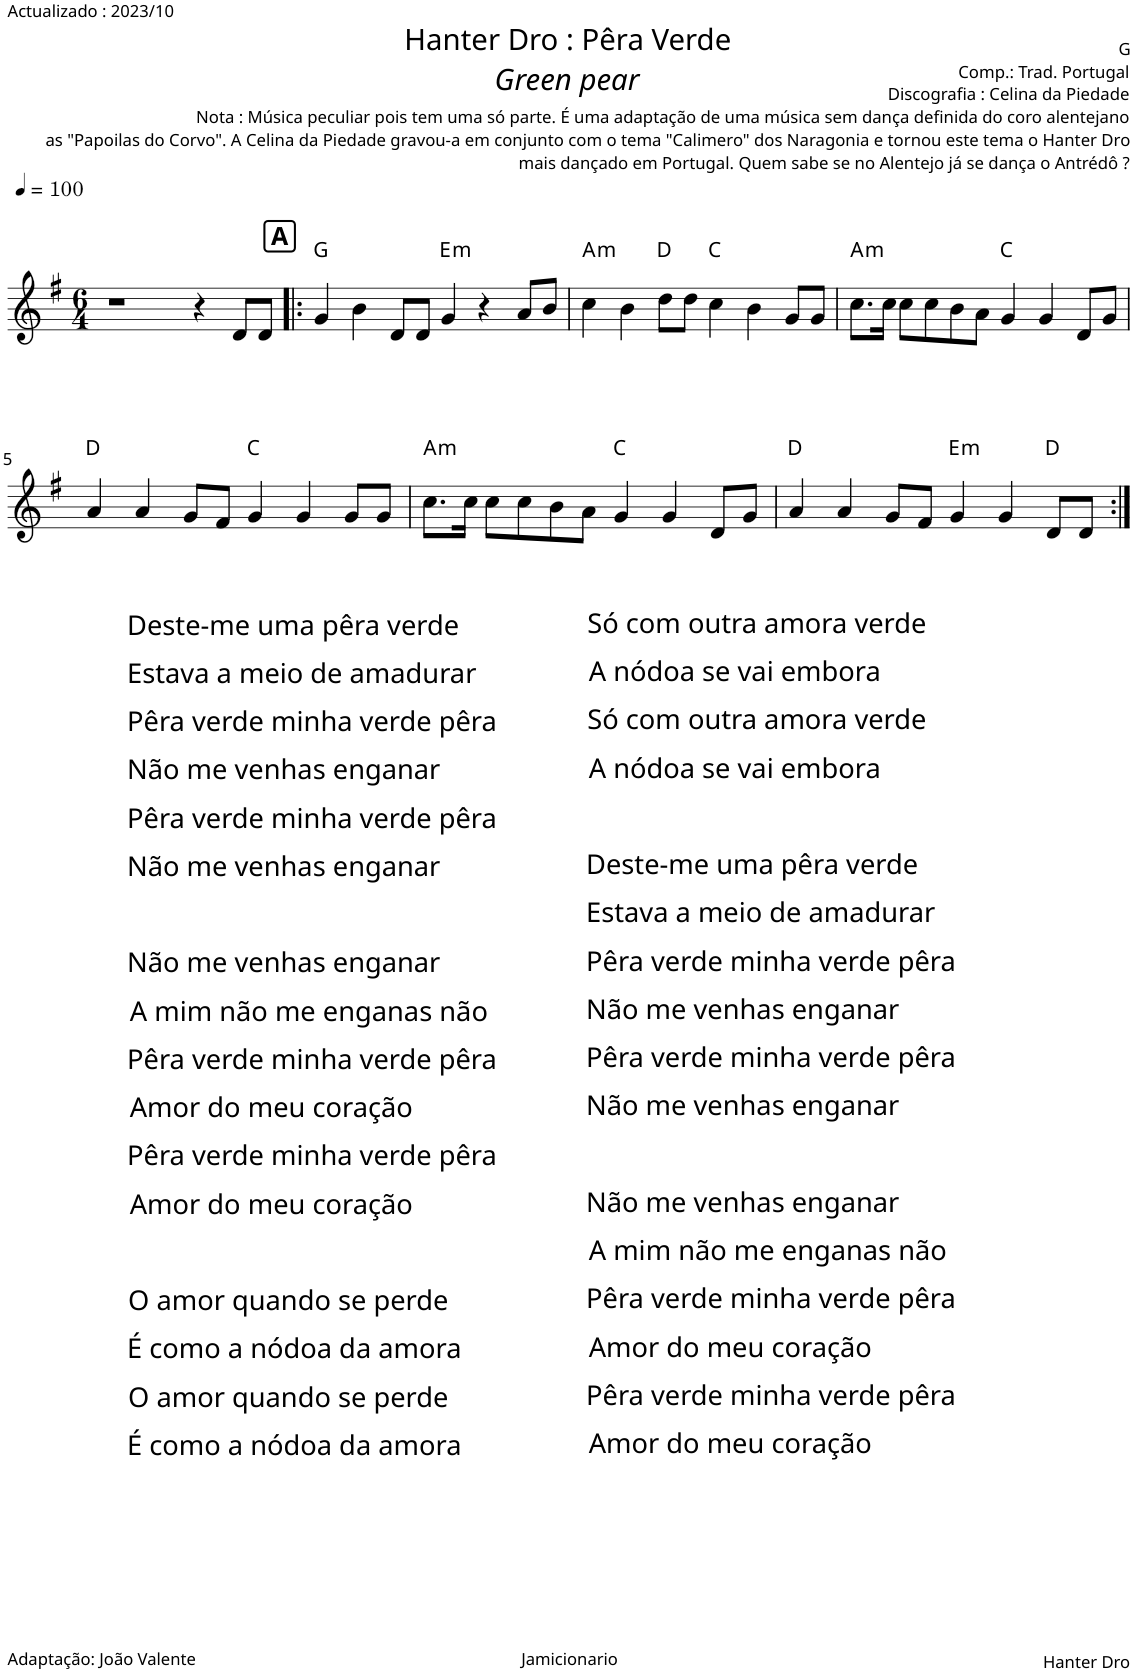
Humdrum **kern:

**kern	**harte
*part1	*part1
*staff1	*
*I"Piano	*
*I'Pno.	*
*clefG2	*
*k[f#]	*
*M6/4	*
*MM100	*
=1	=1
1r	.
4r	.
8d/L	.
8d/J	.
!!LO:REH:place=s1:a:B:cj:fs=12:t=A
=2!|:	=2!|:
4g/	G:maj
4b\	.
8d/L	.
8d/J	.
!	!LO:H:kt=m
4g/	E:min
4r	.
8a/L	.
8b/J	.
=3	=3
!	!LO:H:kt=m
4cc\	A:min
4b\	.
8dd\L	D:maj
8dd\J	.
4cc\	C:maj
4b\	.
8g/L	.
8g/J	.
=4	=4
!	!LO:H:kt=m
8.cc\L	A:min
16cc\Jk	.
8cc\L	.
8cc\	.
8b\	.
8a\J	.
4g/	C:maj
4g/	.
8d/L	.
8g/J	.
!!LO:LB:g=z
=5	=5
4a/	D:maj
4a/	.
8g/L	.
8f#/J	.
4g/	C:maj
4g/	.
8g/L	.
8g/J	.
=6	=6
!	!LO:H:kt=m
8.cc\L	A:min
16cc\Jk	.
8cc\L	.
8cc\	.
8b\	.
8a\J	.
4g/	C:maj
4g/	.
8d/L	.
8g/J	.
=7	=7
*^	*
4a/	8ryy	D:maj
!	!LO:TX:b:t=Deste-me uma pêra verde	!
!	!LO:TX:b:t=Estava a meio de amadurar	!
!	!LO:TX:b:t=Pêra verde minha verde pêra	!
!	!LO:TX:b:t=Não me venhas enganar	!
!	!LO:TX:b:t=Pêra verde minha verde pêra	!
!	!LO:TX:b:t=Não me venhas enganar	!
!	!LO:TX:b:t=Não me venhas enganar	!
!	!LO:TX:b:t=A mim não me enganas não	!
!	!LO:TX:b:t=Pêra verde minha verde pêra	!
!	!LO:TX:b:t=Amor do meu coração	!
!	!LO:TX:b:t=Pêra verde minha verde pêra	!
!	!LO:TX:b:t=Amor do meu coração	!
!	!LO:TX:b:t=O amor quando se perde	!
!	!LO:TX:b:t=É como a nódoa da amora	!
!	!LO:TX:b:t=O amor quando se perde	!
!	!LO:TX:b:t=É como a nódoa da amora	!
!	!LO:TX:b:t=Só com outra amora verde	!
!	!LO:TX:b:t=A nódoa se vai embora	!
!	!LO:TX:b:t=Só com outra amora verde	!
!	!LO:TX:b:t=A nódoa se vai embora	!
!	!LO:TX:b:t=Deste-me uma pêra verde	!
!	!LO:TX:b:t=Estava a meio de amadurar	!
!	!LO:TX:b:t=Pêra verde minha verde pêra	!
!	!LO:TX:b:t=Não me venhas enganar	!
!	!LO:TX:b:t=Pêra verde minha verde pêra	!
!	!LO:TX:b:t=Não me venhas enganar	!
!	!LO:TX:b:t=Não me venhas enganar	!
!	!LO:TX:b:t=A mim não me enganas não	!
!	!LO:TX:b:t=Pêra verde minha verde pêra	!
!	!LO:TX:b:t=Amor do meu coração	!
!	!LO:TX:b:t=Pêra verde minha verde pêra	!
!	!LO:TX:b:t=Amor do meu coração	!
.	1ryy	.
4a/	.	.
8g/L	.	.
8f#/J	.	.
!	!	!LO:H:kt=m
4g/	.	E:min
4g/	.	.
.	4.ryy	.
8d/L	.	D:maj
8d/J	.	.
*v	*v	*
=:|!	=:|!
*-	*-
